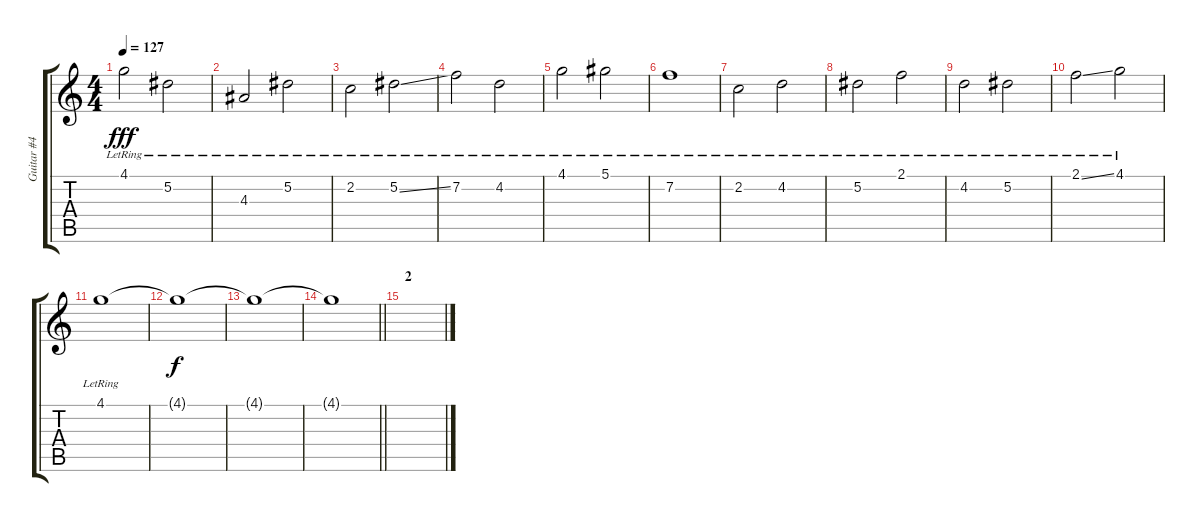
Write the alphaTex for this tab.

\track ("Guitar #4" "Guitar #4") {instrument electricguitarclean}
\staff {score tabs}
\tuning (Eb4 Bb3 Gb3 Db3 Ab2 Db2) {hide}
\ts (4 4)
\tempo 127
\clef g2
\ks c
4.1{lr}.2{dy fff} 5.2{lr}.2 |
4.3{lr}.2 5.2{lr}.2 |
2.2{lr}.2 5.2{ss lr}.2 |
7.2{lr}.2 4.2{lr}.2 |
4.1{lr}.2 5.1{lr}.2 |
7.2{lr}.1 |
2.2{lr}.2 4.2{lr}.2 |
5.2{lr}.2 2.1{lr}.2 |
4.2{lr}.2 5.2{lr}.2 |
2.1{ss lr}.2 4.1{lr}.2 |
4.1{lr}.1 |
4.1{t}.1{dy f} |
4.1{t}.1 |
\barLineRight lightlight
4.1{t}.1 |
\section ("" "2")
